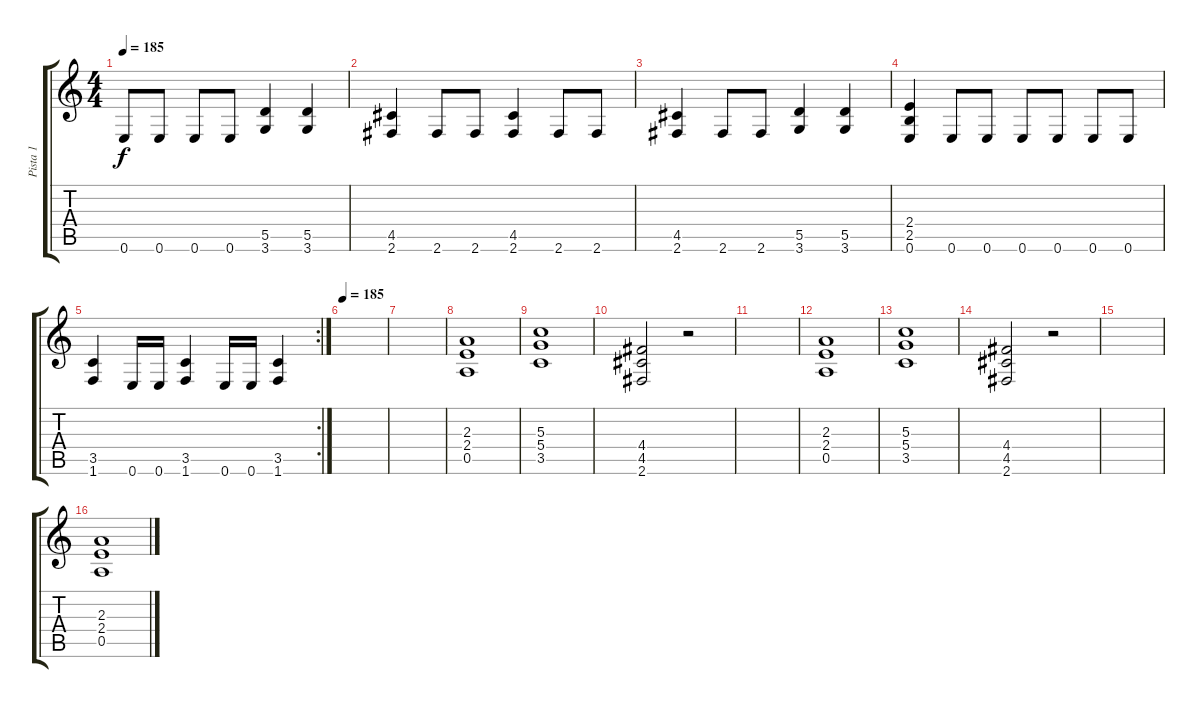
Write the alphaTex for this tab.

\track ("Pista 1" "Pista 1") {mute instrument overdrivenguitar}
\staff {score tabs}
\tuning (E4 B3 G3 D3 A2 E2) {hide}
\ts (4 4)
\tempo 185
\clef g2
\ks c
0.6.8{dy f} 0.6.8 0.6.8 0.6.8 (5.5 3.6).4 (5.5 3.6).4 |
(4.5 2.6).4 2.6.8 2.6.8 (4.5 2.6).4 2.6.8 2.6.8 |
(4.5 2.6).4 2.6.8 2.6.8 (5.5 3.6).4 (5.5 3.6).4 |
(2.4 2.5 0.6).4 0.6.8 0.6.8 0.6.8 0.6.8 0.6.8 0.6.8 |
\rc 2
(3.5 1.6).4 0.6.16 0.6.16 (3.5 1.6).4 0.6.16 0.6.16 (3.5 1.6).4 |
\tempo 185
|
|
(2.3 2.4 0.5).1 |
(5.3 5.4 3.5).1 |
(4.4 4.5 2.6).2 r.2 |
|
(2.3 2.4 0.5).1 |
(5.3 5.4 3.5).1 |
(4.4 4.5 2.6).2 r.2 |
|
(2.3 2.4 0.5).1
